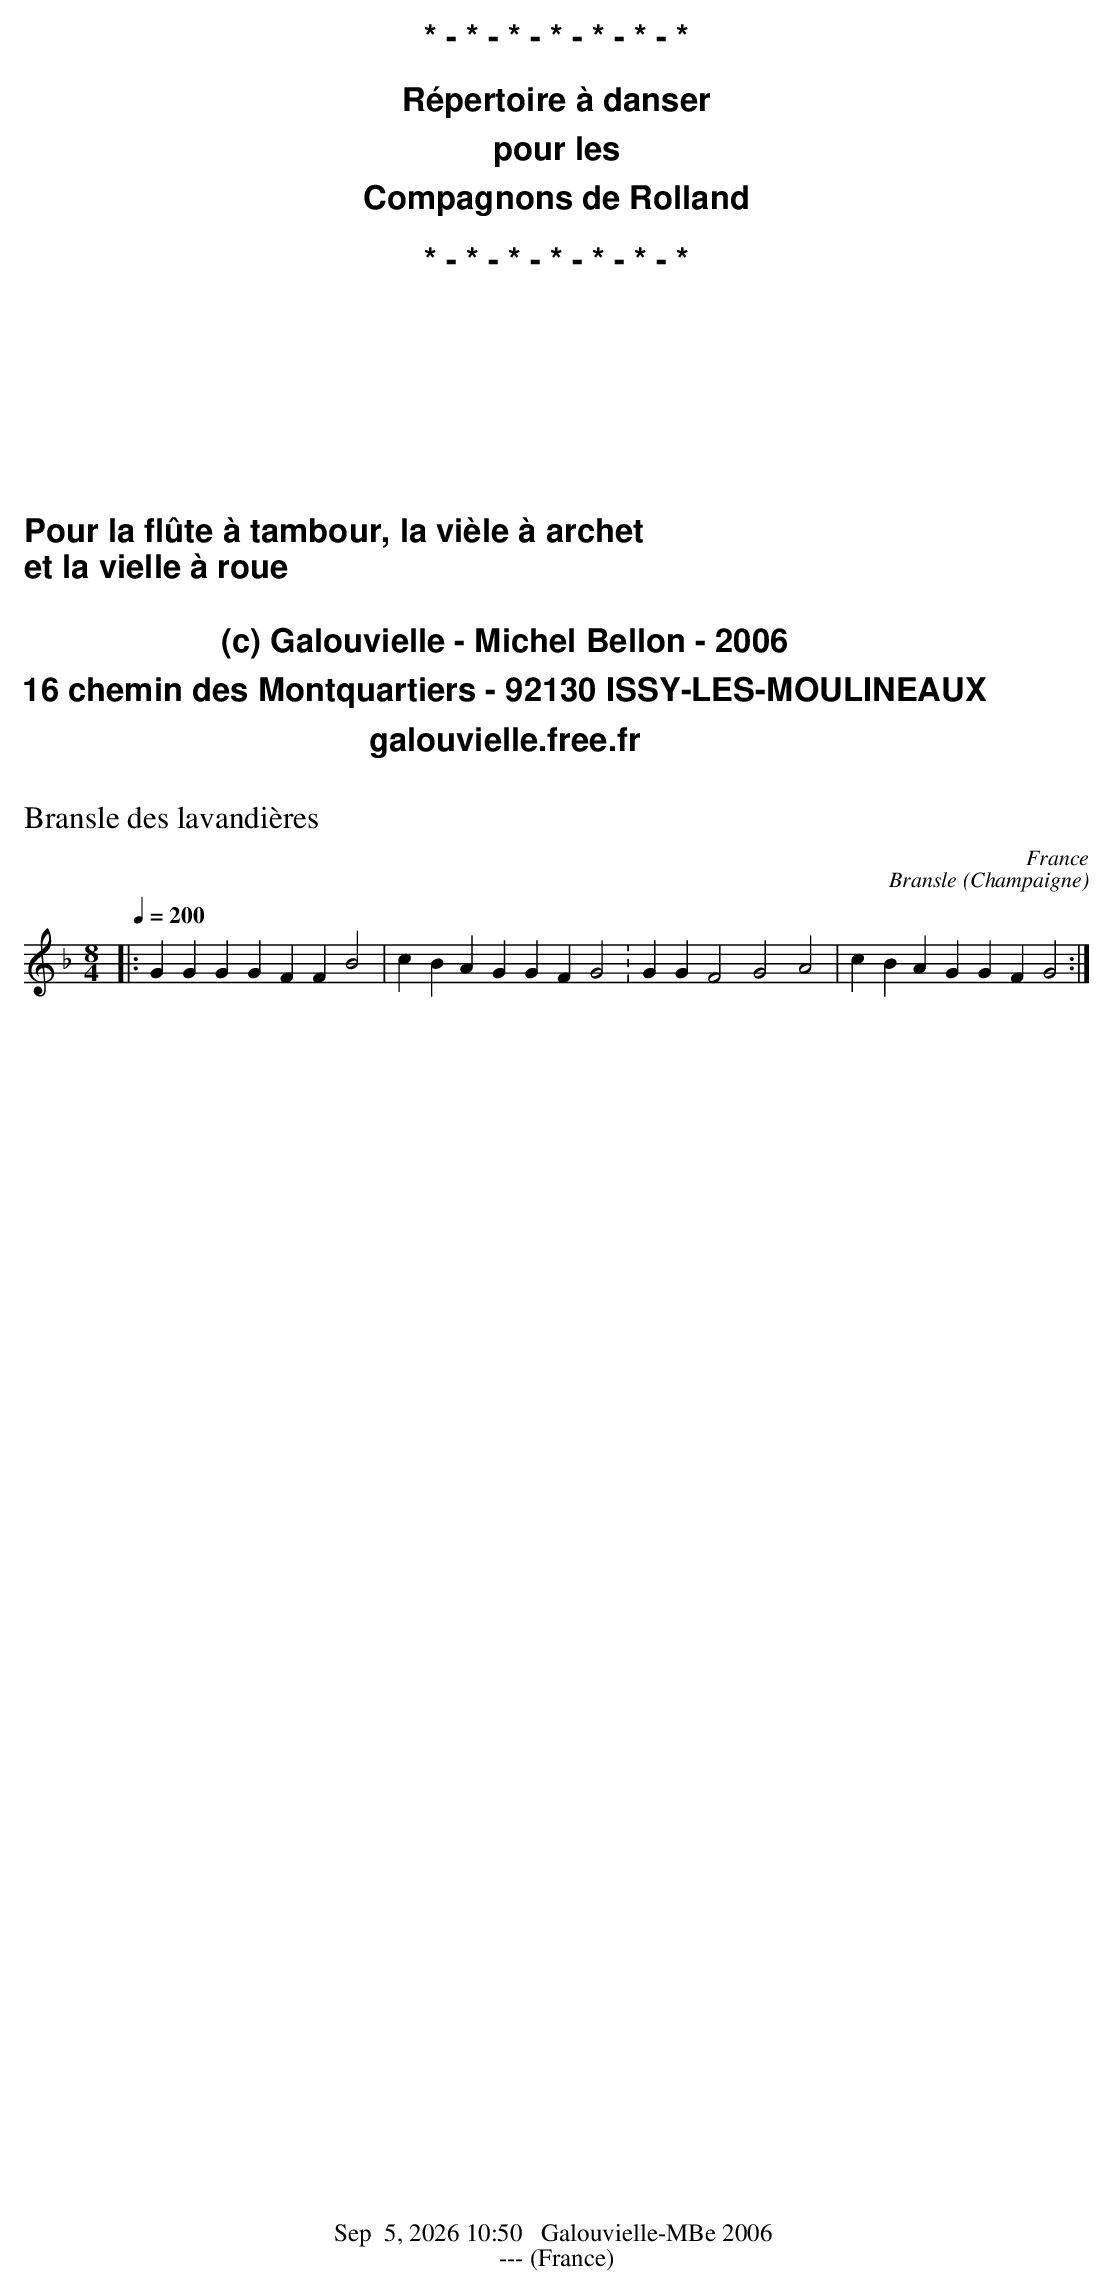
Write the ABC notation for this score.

X:1
T:Bransle des lavandières
O:France
M:8/4
L:1/4
Q:1/4=200
K:F
|:G G GG FF B2 | cB AG GF G2 :\
 :Gd Bd cB AG :
 :GG F2 G2 A2 | AA AB cB AG  |\
  GG F2 G2 A2 | cB A G GF G2 :|
